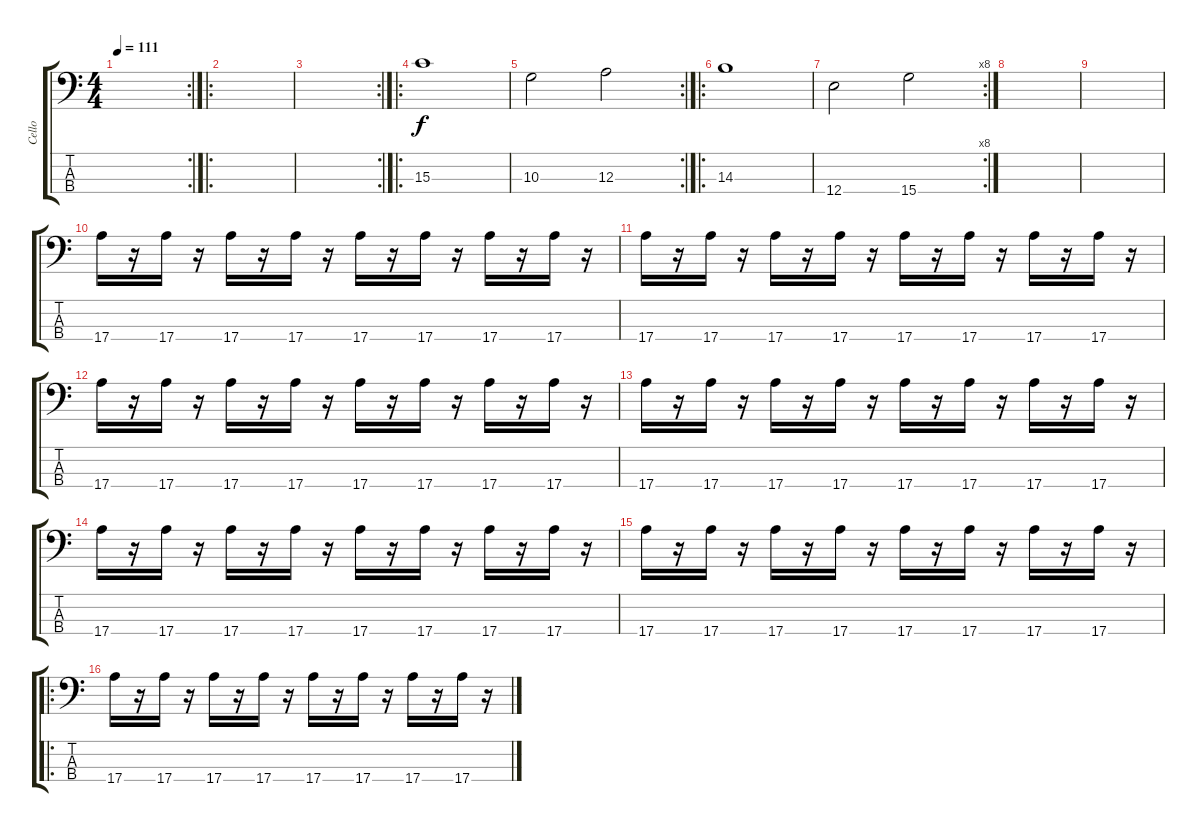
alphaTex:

\track ("Cello" "Cello") {instrument electricbassfinger}
\staff {score tabs}
\tuning (G2 D2 A1 E1) {hide}
\rc 2
\ts (4 4)
\tempo 111
\clef f4
\ks c
|
\ro
|
\rc 2
|
\ro
15.3.1 |
\rc 2
10.3.2 12.3.2 |
\ro
14.3.1 |
\rc 8
12.4.2 15.4.2 |
|
|
17.4.16{volume 7} r.16 17.4.16 r.16 17.4.16{volume 8} r.16 17.4.16 r.16 17.4.16{volume 9} r.16 17.4.16 r.16 17.4.16{volume 10} r.16 17.4.16 r.16 |
17.4.16{volume 11} r.16 17.4.16 r.16 17.4.16{volume 12} r.16 17.4.16 r.16 17.4.16{volume 13} r.16 17.4.16 r.16 17.4.16{volume 14} r.16 17.4.16 r.16 |
17.4.16{volume 15} r.16 17.4.16 r.16 17.4.16{volume 16} r.16 17.4.16 r.16 17.4.16 r.16 17.4.16 r.16 17.4.16 r.16 17.4.16 r.16 |
17.4.16 r.16 17.4.16 r.16 17.4.16 r.16 17.4.16 r.16 17.4.16 r.16 17.4.16 r.16 17.4.16 r.16 17.4.16 r.16 |
17.4.16 r.16 17.4.16 r.16 17.4.16 r.16 17.4.16 r.16 17.4.16 r.16 17.4.16 r.16 17.4.16 r.16 17.4.16 r.16 |
17.4.16 r.16 17.4.16 r.16 17.4.16 r.16 17.4.16 r.16 17.4.16 r.16 17.4.16 r.16 17.4.16 r.16 17.4.16 r.16 |
\ro
17.4.16 r.16 17.4.16 r.16 17.4.16 r.16 17.4.16 r.16 17.4.16 r.16 17.4.16 r.16 17.4.16 r.16 17.4.16 r.16
